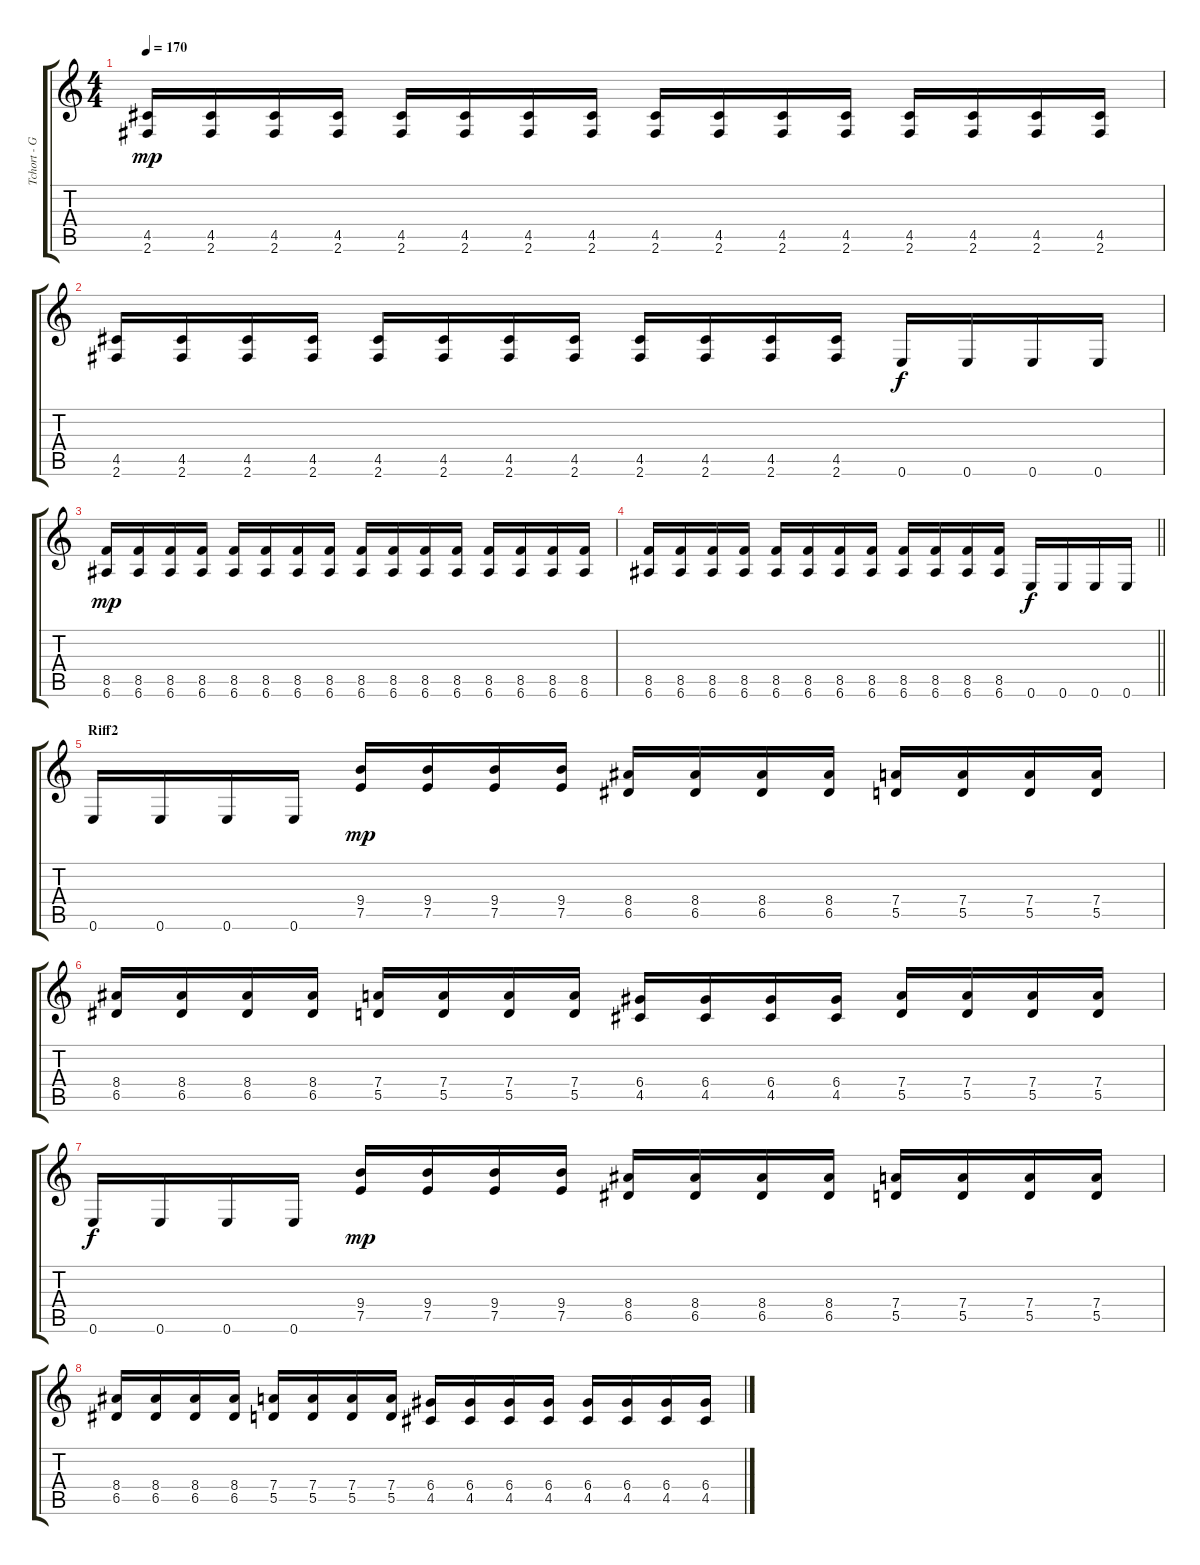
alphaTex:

\track ("Tchort - Guitar" "Tchort - G") {instrument distortionguitar}
\staff {score tabs}
\tuning (E4 B3 G3 D3 A2 E2) {hide}
\ts (4 4)
\tempo 170
\clef g2
\ks c
(4.5 2.6).16{dy mp} (4.5 2.6).16 (4.5 2.6).16 (4.5 2.6).16 (4.5 2.6).16 (4.5 2.6).16 (4.5 2.6).16 (4.5 2.6).16 (4.5 2.6).16 (4.5 2.6).16 (4.5 2.6).16 (4.5 2.6).16 (4.5 2.6).16 (4.5 2.6).16 (4.5 2.6).16 (4.5 2.6).16 |
(4.5 2.6).16 (4.5 2.6).16 (4.5 2.6).16 (4.5 2.6).16 (4.5 2.6).16 (4.5 2.6).16 (4.5 2.6).16 (4.5 2.6).16 (4.5 2.6).16 (4.5 2.6).16 (4.5 2.6).16 (4.5 2.6).16 0.6.16{dy f} 0.6.16 0.6.16 0.6.16 |
(8.5 6.6).16{dy mp} (8.5 6.6).16 (8.5 6.6).16 (8.5 6.6).16 (8.5 6.6).16 (8.5 6.6).16 (8.5 6.6).16 (8.5 6.6).16 (8.5 6.6).16 (8.5 6.6).16 (8.5 6.6).16 (8.5 6.6).16 (8.5 6.6).16 (8.5 6.6).16 (8.5 6.6).16 (8.5 6.6).16 |
\barLineRight lightlight
(8.5 6.6).16 (8.5 6.6).16 (8.5 6.6).16 (8.5 6.6).16 (8.5 6.6).16 (8.5 6.6).16 (8.5 6.6).16 (8.5 6.6).16 (8.5 6.6).16 (8.5 6.6).16 (8.5 6.6).16 (8.5 6.6).16 0.6.16{dy f} 0.6.16 0.6.16 0.6.16 |
\section ("" "Riff2")
0.6.16 0.6.16 0.6.16 0.6.16 (9.4 7.5).16{dy mp} (9.4 7.5).16 (9.4 7.5).16 (9.4 7.5).16 (8.4 6.5).16 (8.4 6.5).16 (8.4 6.5).16 (8.4 6.5).16 (7.4 5.5).16 (7.4 5.5).16 (7.4 5.5).16 (7.4 5.5).16 |
(8.4 6.5).16 (8.4 6.5).16 (8.4 6.5).16 (8.4 6.5).16 (7.4 5.5).16 (7.4 5.5).16 (7.4 5.5).16 (7.4 5.5).16 (6.4 4.5).16 (6.4 4.5).16 (6.4 4.5).16 (6.4 4.5).16 (7.4 5.5).16 (7.4 5.5).16 (7.4 5.5).16 (7.4 5.5).16 |
0.6.16{dy f} 0.6.16 0.6.16 0.6.16 (9.4 7.5).16{dy mp} (9.4 7.5).16 (9.4 7.5).16 (9.4 7.5).16 (8.4 6.5).16 (8.4 6.5).16 (8.4 6.5).16 (8.4 6.5).16 (7.4 5.5).16 (7.4 5.5).16 (7.4 5.5).16 (7.4 5.5).16 |
(8.4 6.5).16 (8.4 6.5).16 (8.4 6.5).16 (8.4 6.5).16 (7.4 5.5).16 (7.4 5.5).16 (7.4 5.5).16 (7.4 5.5).16 (6.4 4.5).16 (6.4 4.5).16 (6.4 4.5).16 (6.4 4.5).16 (6.4 4.5).16 (6.4 4.5).16 (6.4 4.5).16 (6.4 4.5).16
